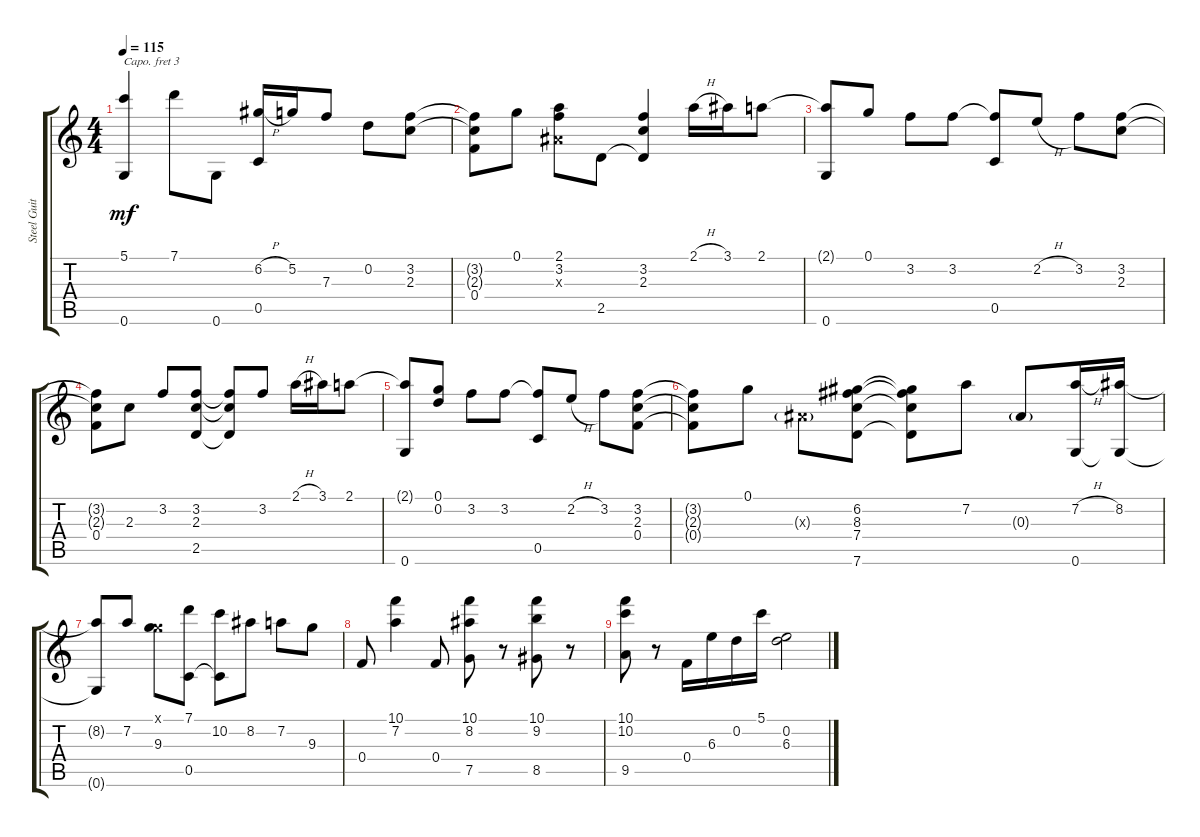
\track ("Steel Guitar" "Steel Guit") {instrument acousticguitarsteel}
\staff {score tabs}
\capo 3
\tuning (E4 B3 G3 D3 A2 E2) {hide}
\ts (4 4)
\tempo 115
\clef g2
\ks c
(5.1 0.6).4{dy mf} 7.1.8 0.6.8 (6.2{h} 0.5).16 5.2.16 7.3.8 0.2.8 (3.2 2.3).8 |
(3.2{t} 2.3{t} 0.4).8 0.1.8 (2.1 3.2 0.3{x}).8 2.5.8 (3.2 2.3 2.5{t}).4 2.1{h}.16 3.1.16 2.1.8 |
(2.1{t} 0.6).8 0.1.8 3.2.8 3.2.8 (3.2{t} 0.5).8 2.2{h}.8 3.2.8 (3.2 2.3).8 |
(3.2{t} 2.3{t} 0.4).8 2.3.8 3.2.8 (3.2 2.3 2.5).8 (3.2{t} 2.3{t} 2.5{t}).8 3.2.8 2.1{h}.16 3.1.16 2.1.8 |
(2.1{t} 0.6).8 (0.1 0.2).8 3.2.8 3.2.8 (3.2{t} 0.5).8 2.2{h}.8 3.2.8 (3.2 2.3 0.4).8 |
(3.2{t} 2.3{t} 0.4{t}).8 0.1.8 0.3{g x}.8 (6.2 8.3 7.4 7.6).8 (6.2{t} 8.3{t} 7.4{t} 7.6{t}).8 7.2.8 0.3{g}.8 (7.2{h} 0.6).16 (8.2 0.6{t}).16 |
(8.2{t} 0.6{t}).8 7.2.8 (0.1{x} 9.3).8 (7.1 0.5).8 (10.2 0.5{t}).8 8.2.8 7.2.8 9.3.8 |
0.4.8 (10.1 7.2).4 0.4.8 (10.1 8.2 7.5).8 r.8 (10.1 9.2 8.5).8 r.8 |
(10.1 10.2 9.5).8 r.8 0.4.16 6.3.16 0.2.16 5.1.16 (0.2 6.3).2
